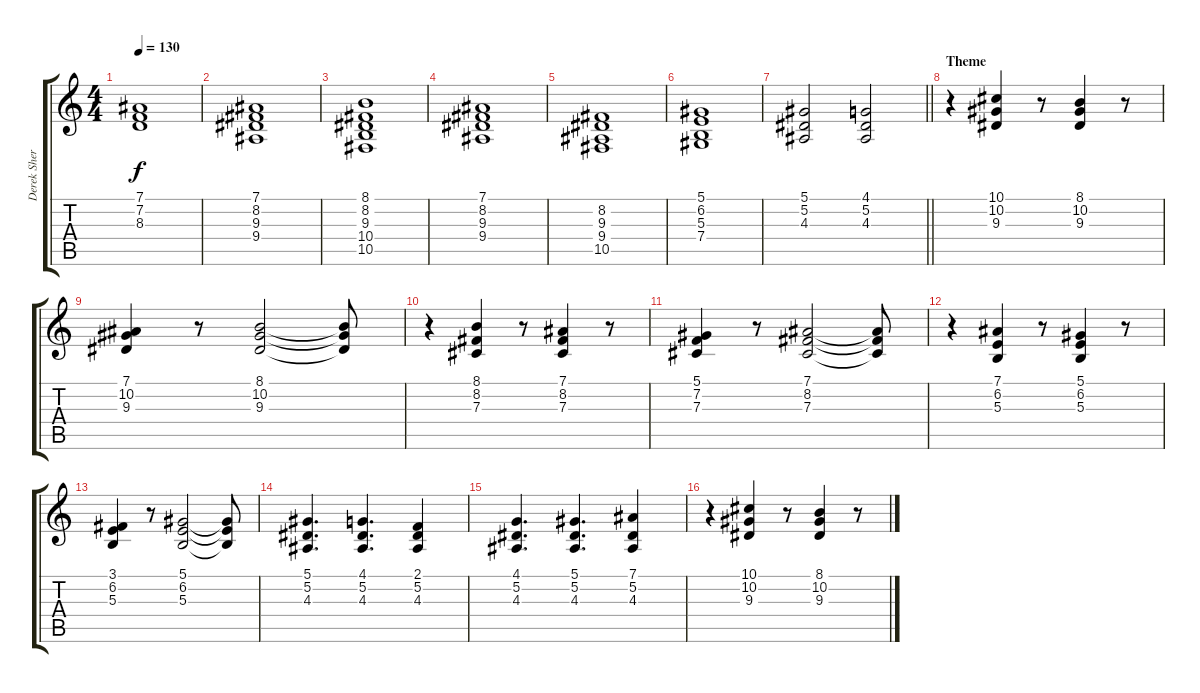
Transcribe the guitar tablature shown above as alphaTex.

\track ("Derek Sherinian" "Derek Sher") {instrument choiraahs}
\staff {score tabs}
\tuning (Eb4 Bb3 Gb3 Db3 Ab2 Eb2) {hide}
\ts (4 4)
\tempo 130
\clef g2
\ks c
(7.1 7.2 8.3).1{dy f} |
(7.1 8.2 9.3 9.4).1 |
(8.1 8.2 9.3 10.4 10.5).1 |
(7.1 8.2 9.3 9.4).1 |
(8.2 9.3 9.4 10.5).1 |
(5.1 6.2 5.3 7.4).1 |
\barLineRight lightlight
(5.1 5.2 4.3).2 (4.1 5.2 4.3).2 |
\section ("" "Theme")
r.4 (10.1 10.2 9.3).4 r.8 (8.1 10.2 9.3).4 r.8 |
(7.1 10.2 9.3).4 r.8 (8.1 10.2 9.3).2 (8.1{t} 10.2{t} 9.3{t}).8 |
r.4 (8.1 8.2 7.3).4 r.8 (7.1 8.2 7.3).4 r.8 |
(5.1 7.2 7.3).4 r.8 (7.1 8.2 7.3).2 (7.1{t} 8.2{t} 7.3{t}).8 |
r.4 (7.1 6.2 5.3).4 r.8 (5.1 6.2 5.3).4 r.8 |
(3.1 6.2 5.3).4 r.8 (5.1 6.2 5.3).2 (5.1{t} 6.2{t} 5.3{t}).8 |
(5.1 5.2 4.3).4{d} (4.1 5.2 4.3).4{d} (2.1 5.2 4.3).4 |
(4.1 5.2 4.3).4{d} (5.1 5.2 4.3).4{d} (7.1 5.2 4.3).4 |
r.4 (10.1 10.2 9.3).4 r.8 (8.1 10.2 9.3).4 r.8
